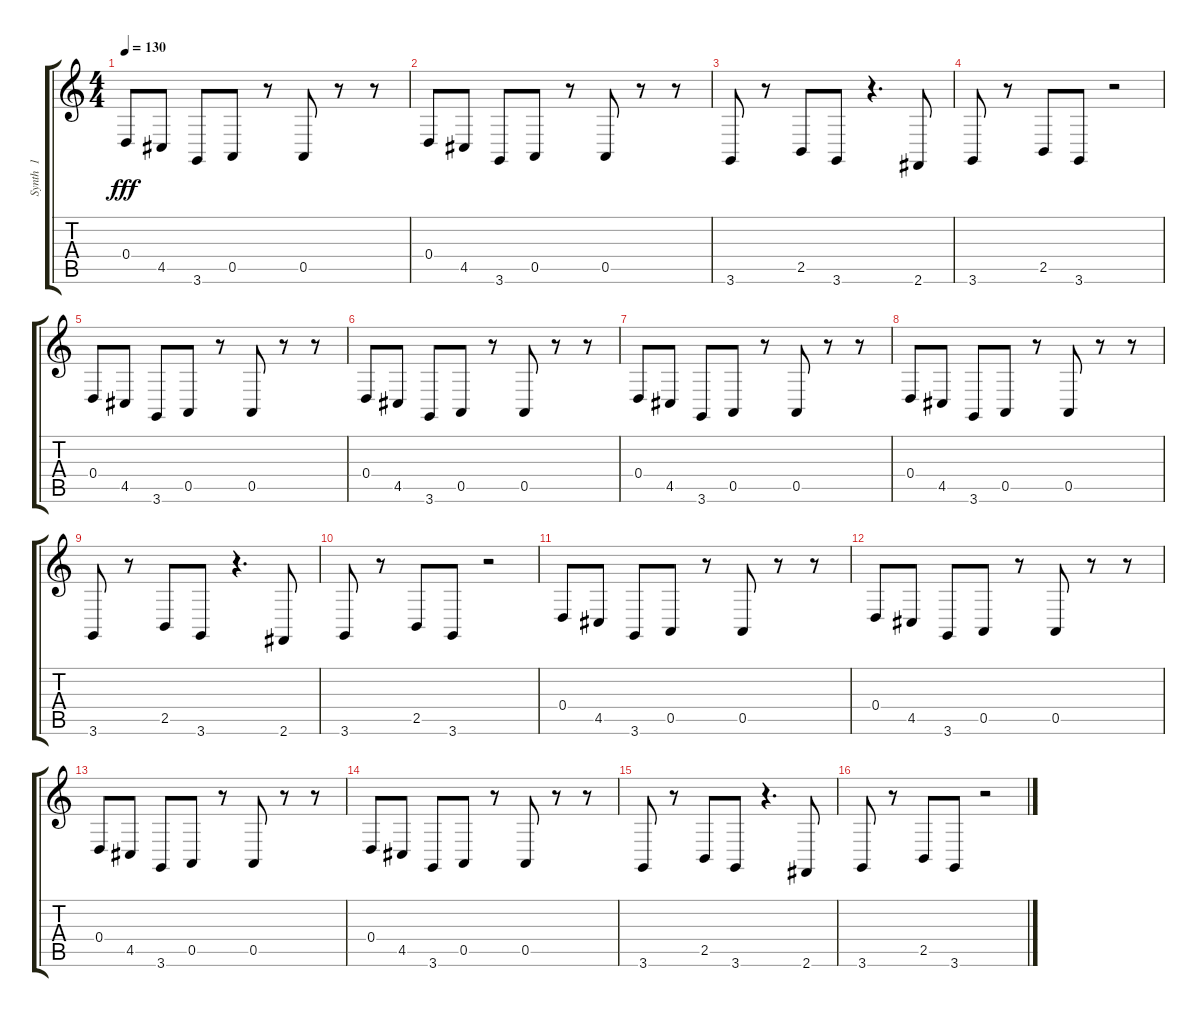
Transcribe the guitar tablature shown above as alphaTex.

\track ("Synth  1            " "Synth  1  ") {instrument tremolostrings}
\staff {score tabs}
\tuning (E4 B3 G3 D3 A2 E2) {hide}
\ts (4 4)
\tempo 130
\clef g2
\ks c
0.4.8{dy fff} 4.5.8 3.6.8 0.5.8 r.8 0.5.8 r.8 r.8 |
0.4.8 4.5.8 3.6.8 0.5.8 r.8 0.5.8 r.8 r.8 |
3.6.8 r.8 2.5.8 3.6.8 r.4{d} 2.6.8 |
3.6.8 r.8 2.5.8 3.6.8 r.2 |
0.4.8 4.5.8 3.6.8 0.5.8 r.8 0.5.8 r.8 r.8 |
0.4.8 4.5.8 3.6.8 0.5.8 r.8 0.5.8 r.8 r.8 |
0.4.8 4.5.8 3.6.8 0.5.8 r.8 0.5.8 r.8 r.8 |
0.4.8 4.5.8 3.6.8 0.5.8 r.8 0.5.8 r.8 r.8 |
3.6.8 r.8 2.5.8 3.6.8 r.4{d} 2.6.8 |
3.6.8 r.8 2.5.8 3.6.8 r.2 |
0.4.8 4.5.8 3.6.8 0.5.8 r.8 0.5.8 r.8 r.8 |
0.4.8 4.5.8 3.6.8 0.5.8 r.8 0.5.8 r.8 r.8 |
0.4.8 4.5.8 3.6.8 0.5.8 r.8 0.5.8 r.8 r.8 |
0.4.8 4.5.8 3.6.8 0.5.8 r.8 0.5.8 r.8 r.8 |
3.6.8 r.8 2.5.8 3.6.8 r.4{d} 2.6.8 |
3.6.8 r.8 2.5.8 3.6.8 r.2
